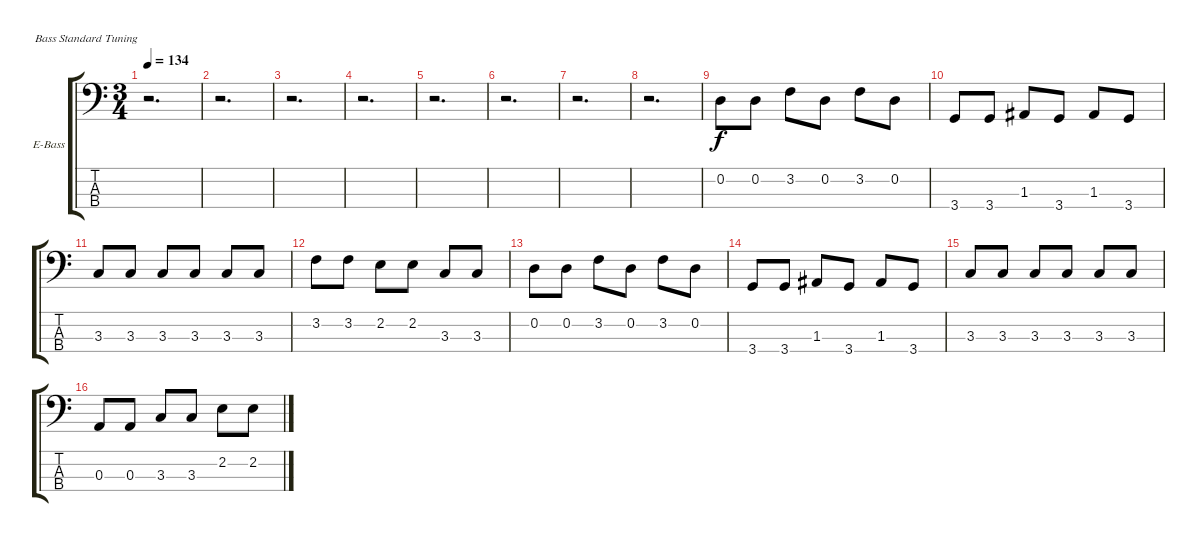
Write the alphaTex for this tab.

\bracketExtendMode groupsimilarinstruments
\firstSystemTrackNameOrientation horizontal
\otherSystemsTrackNameOrientation horizontal
\track ("Bass" "E-Bass") {instrument electricbassfinger}
\staff {score tabs}
\tuning (G2 D2 A1 E1)
\ts (3 4)
\tempo 134
\clef f4
\ks c
r.2{d dy f} |
r.2{d} |
r.2{d} |
r.2{d} |
r.2{d} |
r.2{d} |
r.2{d} |
r.2{d} |
0.2.8 0.2.8 3.2.8 0.2.8 3.2.8 0.2.8 |
3.4.8 3.4.8 1.3.8 3.4.8 1.3.8 3.4.8 |
3.3.8 3.3.8 3.3.8 3.3.8 3.3.8 3.3.8 |
3.2.8 3.2.8 2.2.8 2.2.8 3.3.8 3.3.8 |
0.2.8 0.2.8 3.2.8 0.2.8 3.2.8 0.2.8 |
3.4.8 3.4.8 1.3.8 3.4.8 1.3.8 3.4.8 |
3.3.8 3.3.8 3.3.8 3.3.8 3.3.8 3.3.8 |
0.3.8 0.3.8 3.3.8 3.3.8 2.2.8 2.2.8
